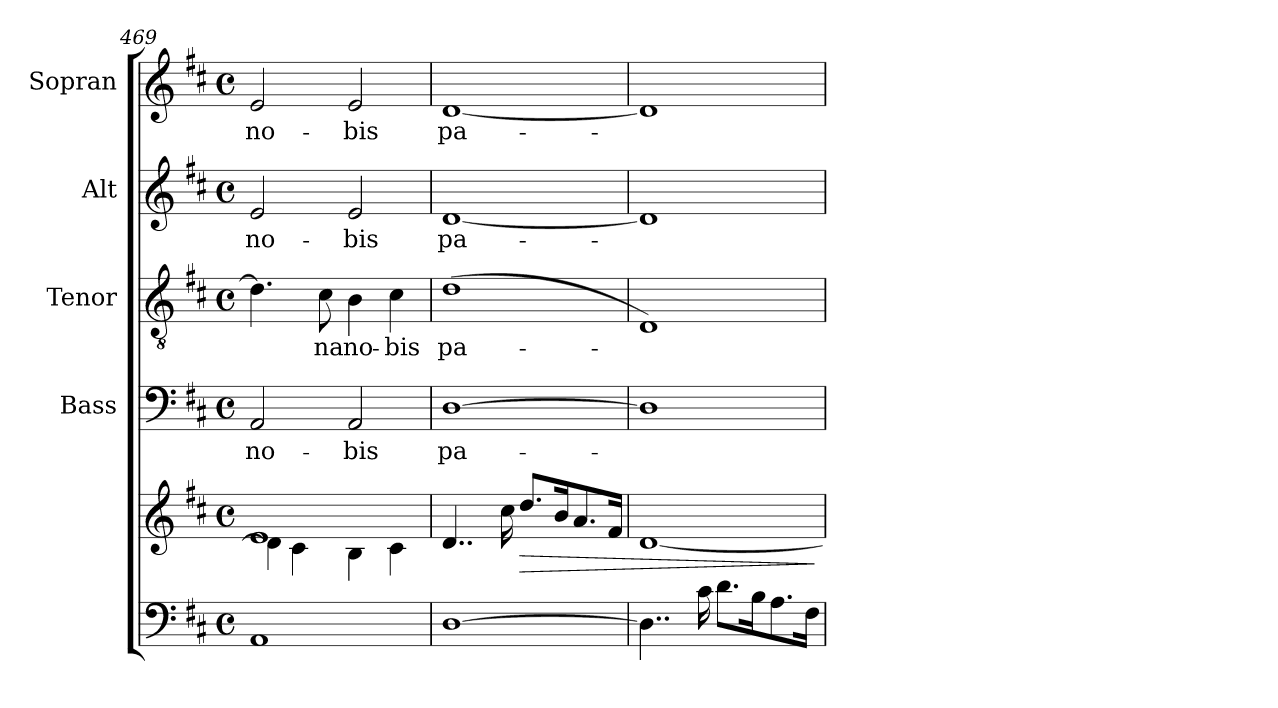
**kern	**kern	**dynam	**kern	**text	**kern	**text	**kern	**text	**kern	**text
*part5	*part5	*part5	*part4	*part4	*part3	*part3	*part2	*part2	*part1	*part1
*staff6	*staff5	*staff5/6	*staff4	*staff4	*staff3	*staff3	*staff2	*staff2	*staff1	*staff1
*	*	*	*I"Bass	*	*I"Tenor	*	*I"Alt	*	*I"Sopran	*
*	*	*	*I'B.	*	*I'T.	*	*I'A.	*	*I'S.	*
*clefF4	*clefG2	*	*clefF4	*	*clefGv2	*	*clefG2	*	*clefG2	*
*k[f#c#]	*k[f#c#]	*	*k[f#c#]	*	*k[f#c#]	*	*k[f#c#]	*	*k[f#c#]	*
*D:	*D:	*	*D:	*	*D:	*	*D:	*	*D:	*
*M4/4	*M4/4	*	*M4/4	*	*M4/4	*	*M4/4	*	*M4/4	*
*met(c)	*met(c)	*	*met(c)	*	*met(c)	*	*met(c)	*	*met(c)	*
=469	=469	=469	=469	=469	=469	=469	=469	=469	=469	=469
*	*^	*	*	*	*	*	*	*	*	*
!	!	!	!	!	!LO:LY:b	!	!	!	!LO:LY:b	!	!LO:LY:b
1AA	1e	4d\]	.	2AA/	no-	4.d\]	.	2e/	no-	2e/	no-
.	.	4c#\	.	.	.	.	.	.	.	.	.
!	!	!	!	!	!	!	!LO:LY:b	!	!	!	!
.	.	.	.	.	.	8c#\	-na	.	.	.	.
!	!	!	!	!	!LO:LY:b	!	!LO:LY:b	!	!LO:LY:b	!	!LO:LY:b
.	.	4B\	.	2AA/	-bis	4B\	no-	2e/	-bis	2e/	-bis
!	!	!	!	!	!	!	!LO:LY:b	!	!	!	!
.	.	4c#\	.	.	.	4c#\	-bis	.	.	.	.
=470	=470	=470	=470	=470	=470	=470	=470	=470	=470	=470	=470
!	!	!	!	!	!LO:LY:b	!	!LO:LY:b	!	!LO:LY:b	!	!LO:LY:b
*	*v	*v	*	*	*	*	*	*	*	*	*
[1D	4..d/	.	[1D	pa-	(>1d	pa-	[1d	pa-	[1d	pa-
.	16cc#\	.	.	.	.	.	.	.	.	.
!	!	!LO:HP:b	!	!	!	!	!	!	!	!
.	8.dd/L	>	.	.	.	.	.	.	.	.
.	16b/k	.	.	.	.	.	.	.	.	.
.	8.a/	.	.	.	.	.	.	.	.	.
.	16f#/Jk	.	.	.	.	.	.	.	.	.
=471	=471	=471	=471	=471	=471	=471	=471	=471	=471	=471
4..D\]	[1d	.	1D]	.	1D)	.	1d]	.	1d]	.
16c#\	.	.	.	.	.	.	.	.	.	.
8.d\L	.	.	.	.	.	.	.	.	.	.
16B\k	.	.	.	.	.	.	.	.	.	.
8.A\	.	.	.	.	.	.	.	.	.	.
16F#\Jk	.	.	.	.	.	.	.	.	.	.
.	.	]	.	.	.	.	.	.	.	.
=	=	=	=	=	=	=	=	=	=	=
*-	*-	*-	*-	*-	*-	*-	*-	*-	*-	*-
